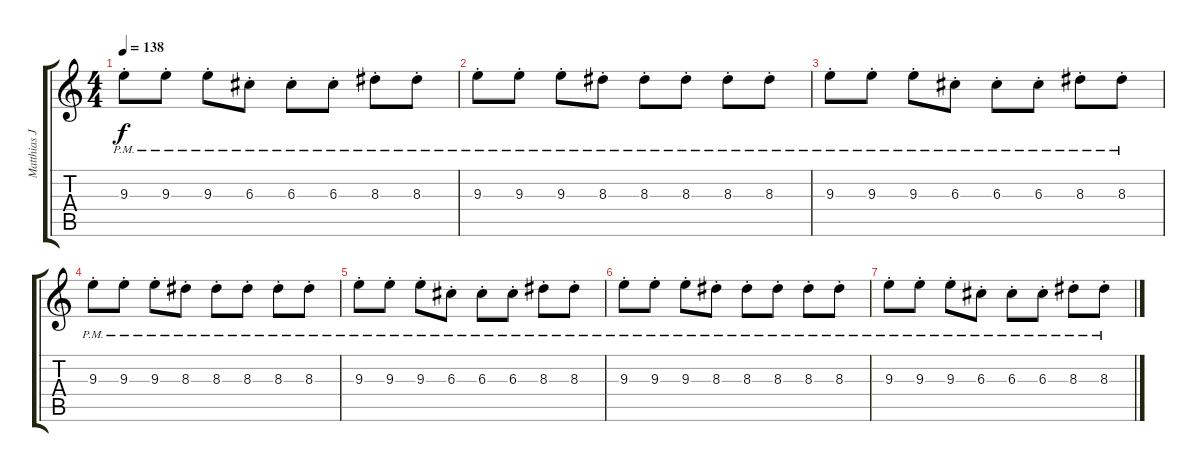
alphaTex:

\track ("Matthias Jabs Guitar" "Matthias J") {instrument distortionguitar}
\staff {score tabs}
\tuning (E4 B3 G3 D3 A2 E2) {hide}
\ts (4 4)
\tempo 138
\clef g2
\ks c
9.3{pm st}.8{dy f} 9.3{pm st}.8 9.3{pm st}.8 6.3{pm st}.8 6.3{pm st}.8 6.3{pm st}.8 8.3{pm st}.8 8.3{pm st}.8 |
9.3{pm st}.8 9.3{pm st}.8 9.3{pm st}.8 8.3{pm st}.8 8.3{pm st}.8 8.3{pm st}.8 8.3{pm st}.8 8.3{pm st}.8 |
9.3{pm st}.8 9.3{pm st}.8 9.3{pm st}.8 6.3{pm st}.8 6.3{pm st}.8 6.3{pm st}.8 8.3{pm st}.8 8.3{pm st}.8 |
9.3{pm st}.8 9.3{pm st}.8 9.3{pm st}.8 8.3{pm st}.8 8.3{pm st}.8 8.3{pm st}.8 8.3{pm st}.8 8.3{pm st}.8 |
9.3{pm st}.8 9.3{pm st}.8 9.3{pm st}.8 6.3{pm st}.8 6.3{pm st}.8 6.3{pm st}.8 8.3{pm st}.8 8.3{pm st}.8 |
9.3{pm st}.8 9.3{pm st}.8 9.3{pm st}.8 8.3{pm st}.8 8.3{pm st}.8 8.3{pm st}.8 8.3{pm st}.8 8.3{pm st}.8 |
9.3{pm st}.8 9.3{pm st}.8 9.3{pm st}.8 6.3{pm st}.8 6.3{pm st}.8 6.3{pm st}.8 8.3{pm st}.8 8.3{pm st}.8
